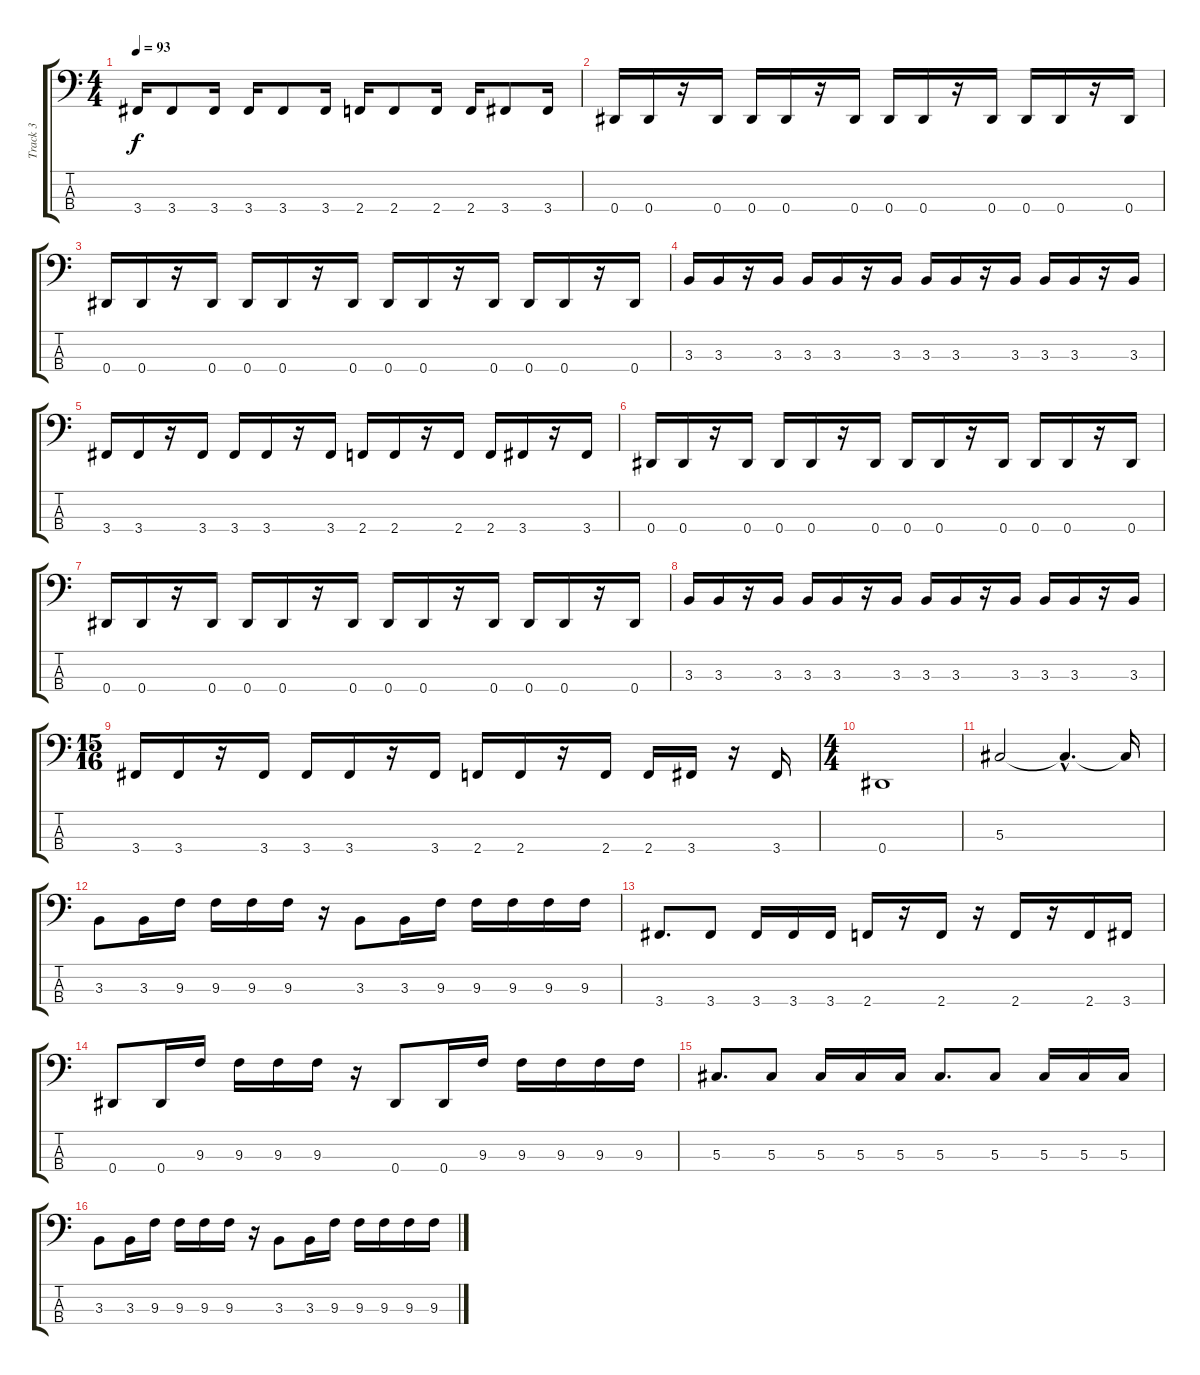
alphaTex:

\track ("Track 3" "Track 3") {instrument electricbassfinger}
\staff {score tabs}
\tuning (Gb2 Db2 Ab1 Eb1) {hide}
\ts (4 4)
\tempo 93
\clef f4
\ks c
3.4.16{dy f} 3.4.8 3.4.16 3.4.16 3.4.8 3.4.16 2.4.16 2.4.8 2.4.16 2.4.16 3.4.8 3.4.16 |
0.4.16 0.4.16 r.16 0.4.16 0.4.16 0.4.16 r.16 0.4.16 0.4.16 0.4.16 r.16 0.4.16 0.4.16 0.4.16 r.16 0.4.16 |
0.4.16 0.4.16 r.16 0.4.16 0.4.16 0.4.16 r.16 0.4.16 0.4.16 0.4.16 r.16 0.4.16 0.4.16 0.4.16 r.16 0.4.16 |
3.3.16 3.3.16 r.16 3.3.16 3.3.16 3.3.16 r.16 3.3.16 3.3.16 3.3.16 r.16 3.3.16 3.3.16 3.3.16 r.16 3.3.16 |
3.4.16 3.4.16 r.16 3.4.16 3.4.16 3.4.16 r.16 3.4.16 2.4.16 2.4.16 r.16 2.4.16 2.4.16 3.4.16 r.16 3.4.16 |
0.4.16 0.4.16 r.16 0.4.16 0.4.16 0.4.16 r.16 0.4.16 0.4.16 0.4.16 r.16 0.4.16 0.4.16 0.4.16 r.16 0.4.16 |
0.4.16 0.4.16 r.16 0.4.16 0.4.16 0.4.16 r.16 0.4.16 0.4.16 0.4.16 r.16 0.4.16 0.4.16 0.4.16 r.16 0.4.16 |
3.3.16 3.3.16 r.16 3.3.16 3.3.16 3.3.16 r.16 3.3.16 3.3.16 3.3.16 r.16 3.3.16 3.3.16 3.3.16 r.16 3.3.16 |
\ts (15 16)
3.4.16 3.4.16 r.16 3.4.16 3.4.16 3.4.16 r.16 3.4.16 2.4.16 2.4.16 r.16 2.4.16 2.4.16 3.4.16 r.16 3.4.16 |
\ts (4 4)
0.4.1 |
5.3.2 5.3{hac t}.4{d} 5.3{t}.16 |
3.3.8 3.3.16 9.3.16 9.3.16 9.3.16 9.3.16 r.16 3.3.8 3.3.16 9.3.16 9.3.16 9.3.16 9.3.16 9.3.16 |
3.4.8{d} 3.4.8 3.4.16 3.4.16 3.4.16 2.4.16 r.16 2.4.16 r.16 2.4.16 r.16 2.4.16 3.4.16 |
0.4.8 0.4.16 9.3.16 9.3.16 9.3.16 9.3.16 r.16 0.4.8 0.4.16 9.3.16 9.3.16 9.3.16 9.3.16 9.3.16 |
5.3.8{d} 5.3.8 5.3.16 5.3.16 5.3.16 5.3.8{d} 5.3.8 5.3.16 5.3.16 5.3.16 |
3.3.8 3.3.16 9.3.16 9.3.16 9.3.16 9.3.16 r.16 3.3.8 3.3.16 9.3.16 9.3.16 9.3.16 9.3.16 9.3.16
